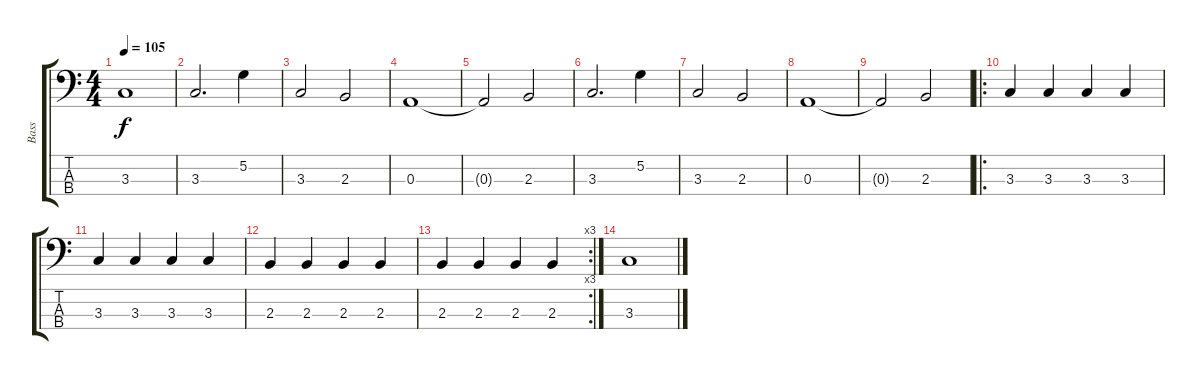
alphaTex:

\track ("Bass" "Bass") {instrument electricbassfinger}
\staff {score tabs}
\tuning (G2 D2 A1 E1) {hide}
\ts (4 4)
\tempo 105
\clef f4
\ks c
3.3.1{dy f} |
3.3.2{d} 5.2.4 |
3.3.2 2.3.2 |
0.3.1 |
0.3{t}.2 2.3.2 |
3.3.2{d} 5.2.4 |
3.3.2 2.3.2 |
0.3.1 |
0.3{t}.2 2.3.2 |
\ro
3.3.4 3.3.4 3.3.4 3.3.4 |
3.3.4 3.3.4 3.3.4 3.3.4 |
2.3.4 2.3.4 2.3.4 2.3.4 |
\rc 3
2.3.4 2.3.4 2.3.4 2.3.4 |
3.3.1
